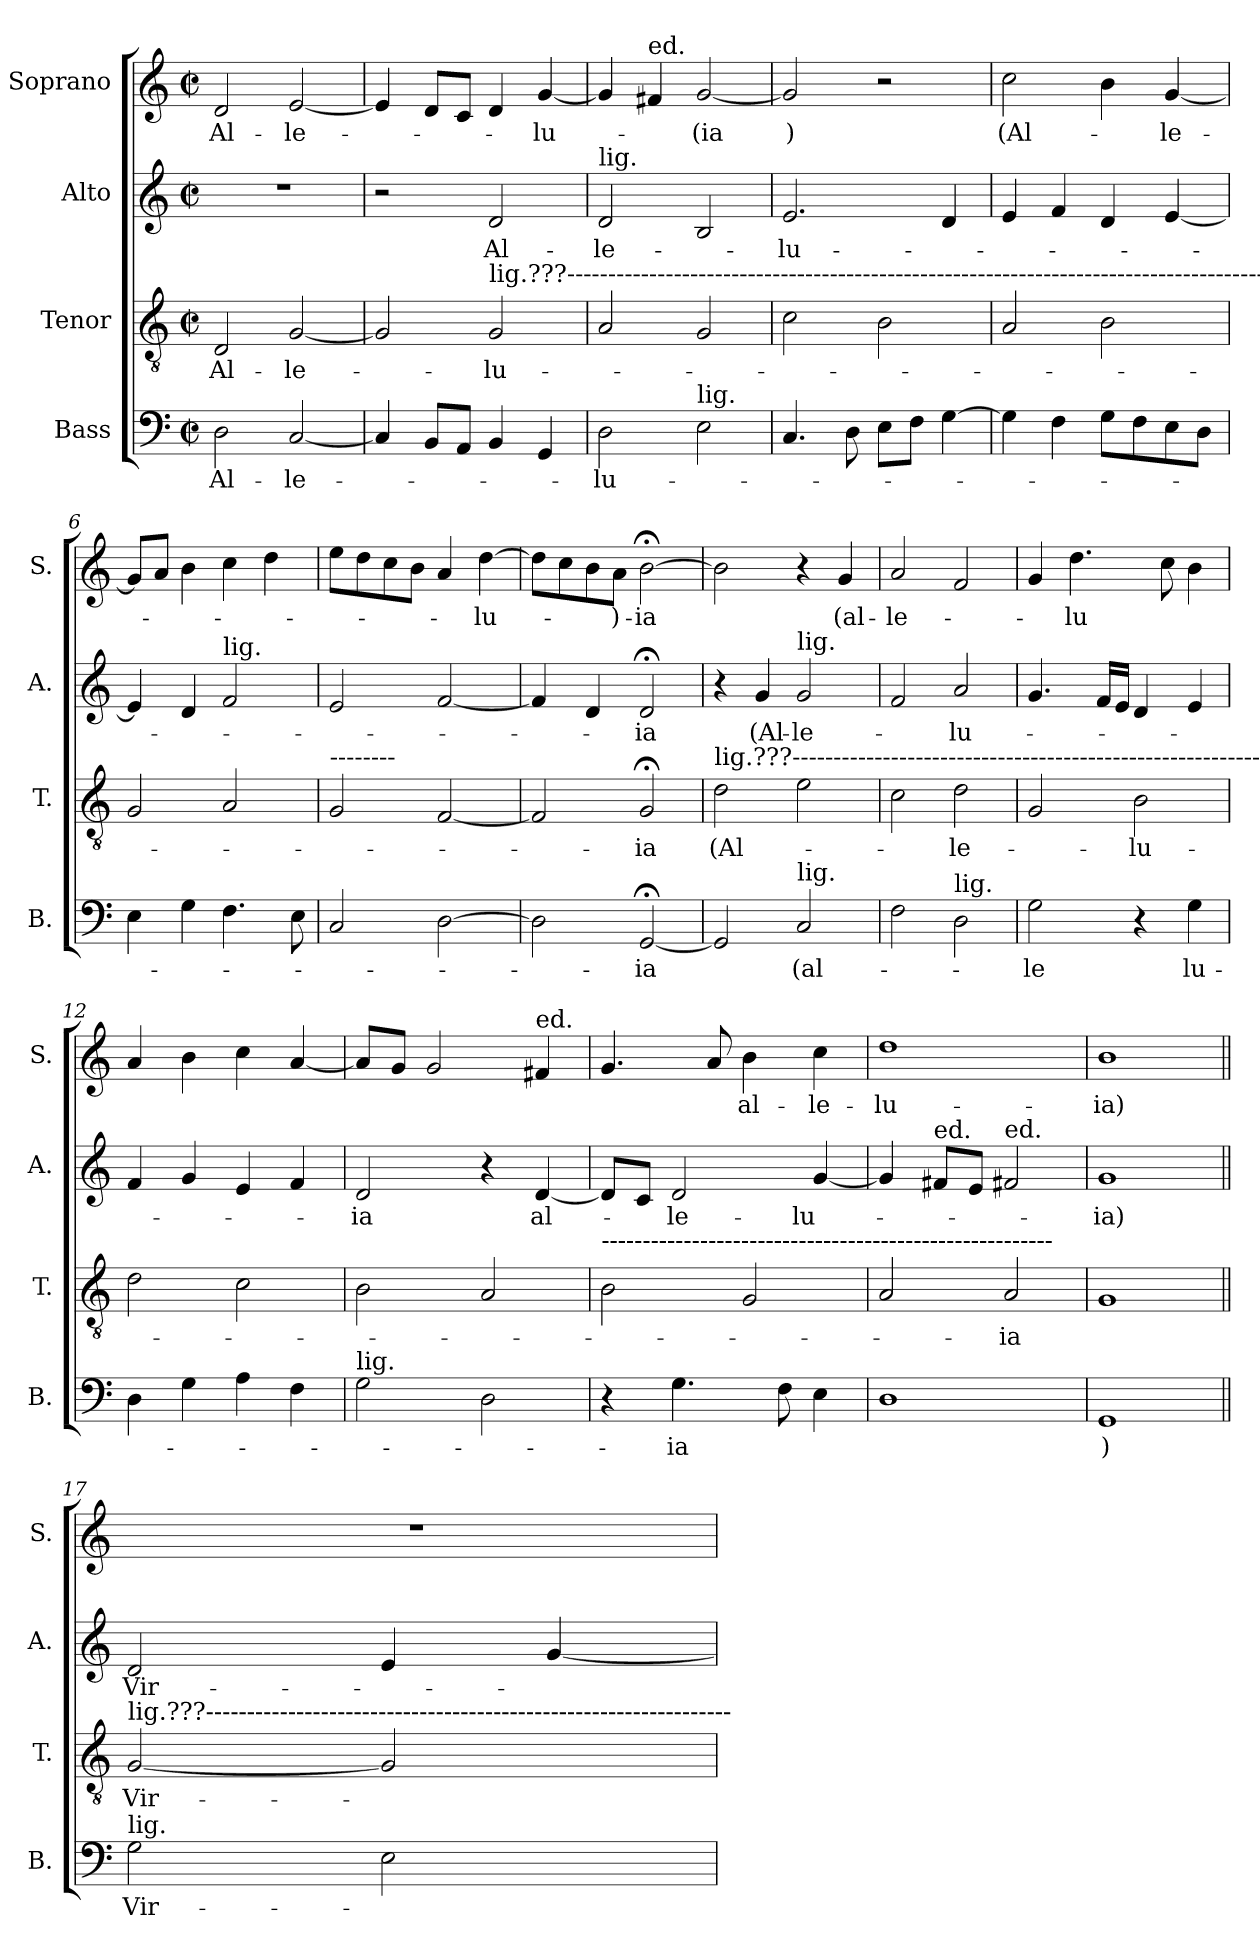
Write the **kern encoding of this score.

**kern	**text	**kern	**text	**kern	**text	**kern	**text
*part4	*part4	*part3	*part3	*part2	*part2	*part1	*part1
*staff4	*staff4	*staff3	*staff3	*staff2	*staff2	*staff1	*staff1
*I"Bass	*	*I"Tenor	*	*I"Alto	*	*I"Soprano	*
*I'B.	*	*I'T.	*	*I'A.	*	*I'S.	*
*clefF4	*	*clefGv2	*	*clefG2	*	*clefG2	*
*k[]	*	*k[]	*	*k[]	*	*k[]	*
*M2/2	*	*M2/2	*	*M2/2	*	*M2/2	*
*met(c|)	*	*met(c|)	*	*met(c|)	*	*met(c|)	*
=1	=1	=1	=1	=1	=1	=1	=1
!	!LO:LY:b	!	!LO:LY:b	!	!	!	!LO:LY:b
2D\	Al-	2D/	Al-	1r	.	2d/	Al-
!	!LO:LY:b	!	!LO:LY:b	!	!	!	!LO:LY:b
[2C/	-le-	[2G/	-le-	.	.	[2e/	-le-
=2	=2	=2	=2	=2	=2	=2	=2
4C/]	.	2G/]	.	2r	.	4e/]	.
8BB/L	.	.	.	.	.	8d/L	.
8AA/J	.	.	.	.	.	8c/J	.
!	!	!LO:TX:a:t=lig.???----------------------------------------------------------------------------------------	!	!	!	!	!
!	!	!	!LO:LY:b	!	!LO:LY:b	!	!
4BB/	.	2G/	-lu-	2d/	Al-	4d/	.
!	!	!	!	!	!	!	!LO:LY:b
4GG/	.	.	.	.	.	[4g/	-lu-
=3	=3	=3	=3	=3	=3	=3	=3
!	!	!	!	!LO:TX:a:t=lig.	!	!	!
!	!LO:LY:b	!	!	!	!LO:LY:b	!	!
2D\	-lu-	2A/	.	2d/	-le-	4g/]	.
!	!	!	!	!	!	!LO:TX:a:t=ed.	!
.	.	.	.	.	.	4f#X/	.
!LO:TX:a:t=lig.	!	!	!	!	!	!	!
!	!	!	!	!	!	!	!LO:LY:b
2E\	.	2G/	.	2B/	.	[2g/	-(ia
=4	=4	=4	=4	=4	=4	=4	=4
!	!	!	!	!	!LO:LY:b	!	!LO:LY:b
4.C/	.	2c\	.	2.e/	-lu-	2g/]	)
8D\	.	.	.	.	.	.	.
8E\L	.	2B\	.	.	.	2r	.
8F\J	.	.	.	.	.	.	.
[4G\	.	.	.	4d/	.	.	.
=5	=5	=5	=5	=5	=5	=5	=5
!	!	!	!	!	!	!	!LO:LY:b
4G\]	.	2A/	.	4e/	.	2cc\	(Al-
4F\	.	.	.	4f/	.	.	.
8G\L	.	2B\	.	4d/	.	4b\	.
8F\	.	.	.	.	.	.	.
!	!	!	!	!	!	!	!LO:LY:b
8E\	.	.	.	[4e/	.	[4g/	-le-
8D\J	.	.	.	.	.	.	.
=6	=6	=6	=6	=6	=6	=6	=6
4E\	.	2G/	.	4e/]	.	8g/L]	.
.	.	.	.	.	.	8a/J	.
4G\	.	.	.	4d/	.	4b\	.
!	!	!	!	!LO:TX:a:t=lig.	!	!	!
4.F\	.	2A/	.	2f/	.	4cc\	.
.	.	.	.	.	.	4dd\	.
8E\	.	.	.	.	.	.	.
=7	=7	=7	=7	=7	=7	=7	=7
!	!	!LO:TX:a:t=--------	!	!	!	!	!
2C/	.	2G/	.	2e/	.	8ee\L	.
.	.	.	.	.	.	8dd\	.
.	.	.	.	.	.	8cc\	.
.	.	.	.	.	.	8b\J	.
[2D\	.	[2F/	.	[2f/	.	4a/	.
!	!	!	!	!	!	!	!LO:LY:b
.	.	.	.	.	.	[4dd\	-lu-
=8	=8	=8	=8	=8	=8	=8	=8
2D\]	.	2F/]	.	4f/]	.	8dd\L]	.
.	.	.	.	.	.	8cc\	.
.	.	.	.	4d/	.	8b\	.
!	!	!	!	!	!	!	!LO:LY:b
.	.	.	.	.	.	8a\J	-)-
!	!LO:LY:b	!	!LO:LY:b	!	!LO:LY:b	!	!LO:LY:b
[2GG;</	-ia	2G;</	-ia	2d;</	-ia	[2b;<\	-ia
=9	=9	=9	=9	=9	=9	=9	=9
!	!	!LO:TX:a:t=lig.???---------------------------------------------------------------------------------	!	!	!	!	!
!	!	!	!LO:LY:b	!	!	!	!
2GG/]	.	2d\	(Al-	4r	.	2b\]	.
!	!	!	!	!	!LO:LY:b	!	!
.	.	.	.	4g/	(Al-	.	.
!	!	!	!	!LO:TX:a:t=lig.	!	!	!
!LO:TX:a:t=lig.	!	!	!	!	!	!	!
!	!LO:LY:b	!	!	!	!LO:LY:b	!	!
2C/	(al-	2e\	.	2g/	-le-	4r	.
!	!	!	!	!	!	!	!LO:LY:b
.	.	.	.	.	.	4g/	(al-
!!LO:LB:g=z
=10	=10	=10	=10	=10	=10	=10	=10
!	!	!	!	!	!	!	!LO:LY:b
2F\	.	2c\	.	2f/	.	2a/	-le-
!LO:TX:a:t=lig.	!	!	!	!	!	!	!
!	!	!	!LO:LY:b	!	!LO:LY:b	!	!
2D\	.	2d\	-le-	2a/	-lu-	2f/	.
=11	=11	=11	=11	=11	=11	=11	=11
!	!LO:LY:b	!	!	!	!	!	!
2G\	-le	2G/	.	4.g/	.	4g/	.
!	!	!	!	!	!	!	!LO:LY:b
.	.	.	.	.	.	4.dd\	-lu
.	.	.	.	16f/LL	.	.	.
.	.	.	.	16e/JJ	.	.	.
!	!	!	!LO:LY:b	!	!	!	!
4r	.	2B\	-lu-	4d/	.	.	.
.	.	.	.	.	.	8cc\	.
!	!LO:LY:b	!	!	!	!	!	!
4G\	lu-	.	.	4e/	.	4b\	.
=12	=12	=12	=12	=12	=12	=12	=12
4D\	.	2d\	.	4f/	.	4a/	.
4G\	.	.	.	4g/	.	4b\	.
4A\	.	2c\	.	4e/	.	4cc\	.
4F\	.	.	.	4f/	.	[4a/	.
=13	=13	=13	=13	=13	=13	=13	=13
!LO:TX:a:t=lig.	!	!	!	!	!	!	!
!	!	!	!	!	!LO:LY:b	!	!
2G\	.	2B\	.	2d/	-ia	8a/L]	.
.	.	.	.	.	.	8g/J	.
.	.	.	.	.	.	2g/	.
2D\	.	2A/	.	4r	.	.	.
!	!	!	!	!	!	!LO:TX:a:t=ed.	!
!	!	!	!	!	!LO:LY:b	!	!
.	.	.	.	[4d/	al-	4f#X/	.
=14	=14	=14	=14	=14	=14	=14	=14
!	!	!LO:TX:a:t=-------------------------------------------------------	!	!	!	!	!
4r	.	2B\	.	8d/L]	.	4.g/	.
.	.	.	.	8c/J	.	.	.
!	!LO:LY:b	!	!	!	!LO:LY:b	!	!
4.G\	-ia	.	.	2d/	-le-	.	.
.	.	.	.	.	.	8a/	.
!	!	!	!	!	!	!	!LO:LY:b
.	.	2G/	.	.	.	4b\	al-
8F\	.	.	.	.	.	.	.
!	!	!	!	!	!LO:LY:b	!	!LO:LY:b
4E\	.	.	.	[4g/	-lu-	4cc\	-le-
=15	=15	=15	=15	=15	=15	=15	=15
!	!	!	!	!	!	!	!LO:LY:b
1D	.	2A/	.	4g/]	.	1dd	-lu-
!	!	!	!	!LO:TX:a:t=ed.	!	!	!
.	.	.	.	8f#X/L	.	.	.
.	.	.	.	8e/J	.	.	.
!	!	!	!	!LO:TX:a:t=ed.	!	!	!
!	!	!	!LO:LY:b	!	!	!	!
.	.	2A/	-ia	2f#X/	.	.	.
=16	=16	=16	=16	=16	=16	=16	=16
!	!LO:LY:b	!	!	!	!LO:LY:b	!	!LO:LY:b
1GG	)	1G	.	1g	-ia)	1b	-ia)
=17||	=17||	=17||	=17||	=17||	=17||	=17||	=17||
!	!	!LO:TX:a:t=lig.???----------------------------------------------------------------	!	!	!	!	!
!LO:TX:a:t=lig.	!	!	!	!	!	!	!
!	!LO:LY:b	!	!LO:LY:b	!	!LO:LY:b	!	!
2G\	Vir-	[2G/	Vir-	2d/	Vir-	1r	.
2E\	.	2G/]	.	4e/	.	.	.
.	.	.	.	[4g/	.	.	.
=	=	=	=	=	=	=	=
*-	*-	*-	*-	*-	*-	*-	*-
